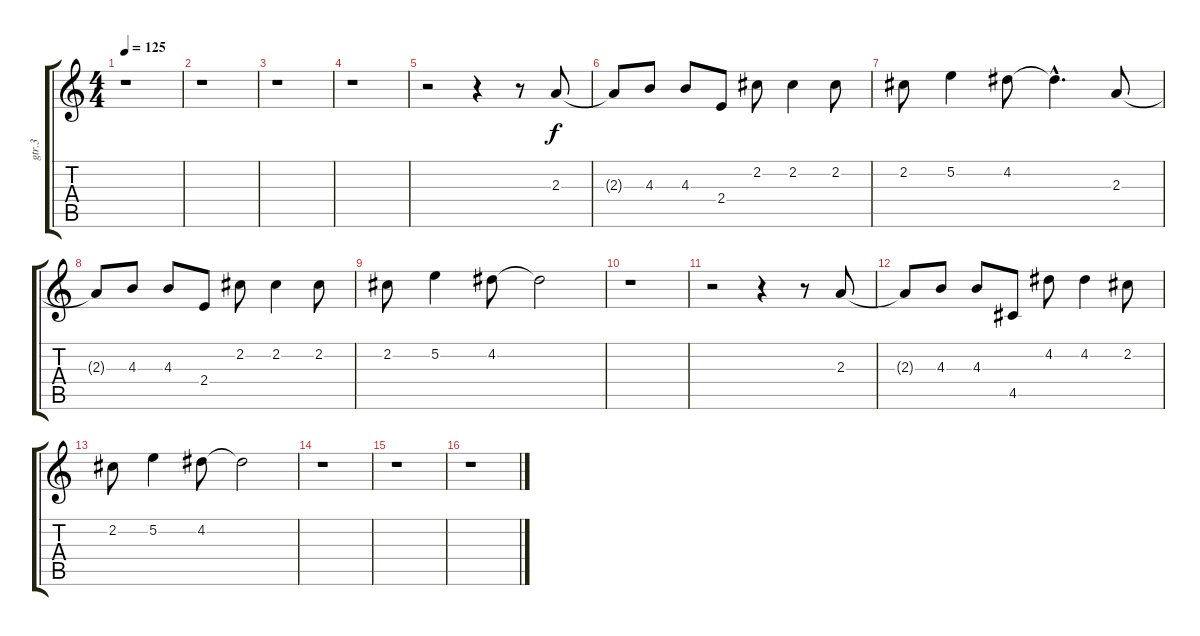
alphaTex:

\track ("gtr.3" "gtr.3") {instrument electricguitarclean}
\staff {score tabs}
\tuning (E4 B3 G3 D3 A2 E2) {hide}
\ts (4 4)
\tempo 125
\clef g2
\ks c
r.1{dy f} |
r.1 |
r.1 |
r.1 |
r.2 r.4 r.8 2.3.8 |
2.3{t}.8 4.3.8 4.3.8 2.4.8 2.2.8 2.2.4 2.2.8 |
2.2.8 5.2.4 4.2.8 4.2{hac t}.4{d} 2.3.8 |
2.3{t}.8 4.3.8 4.3.8 2.4.8 2.2.8 2.2.4 2.2.8 |
2.2.8 5.2.4 4.2.8 4.2{t}.2 |
r.1 |
r.2 r.4 r.8 2.3.8 |
2.3{t}.8 4.3.8 4.3.8 4.5.8 4.2.8 4.2.4 2.2.8 |
2.2.8 5.2.4 4.2.8 4.2{t}.2 |
r.1 |
r.1 |
r.1
